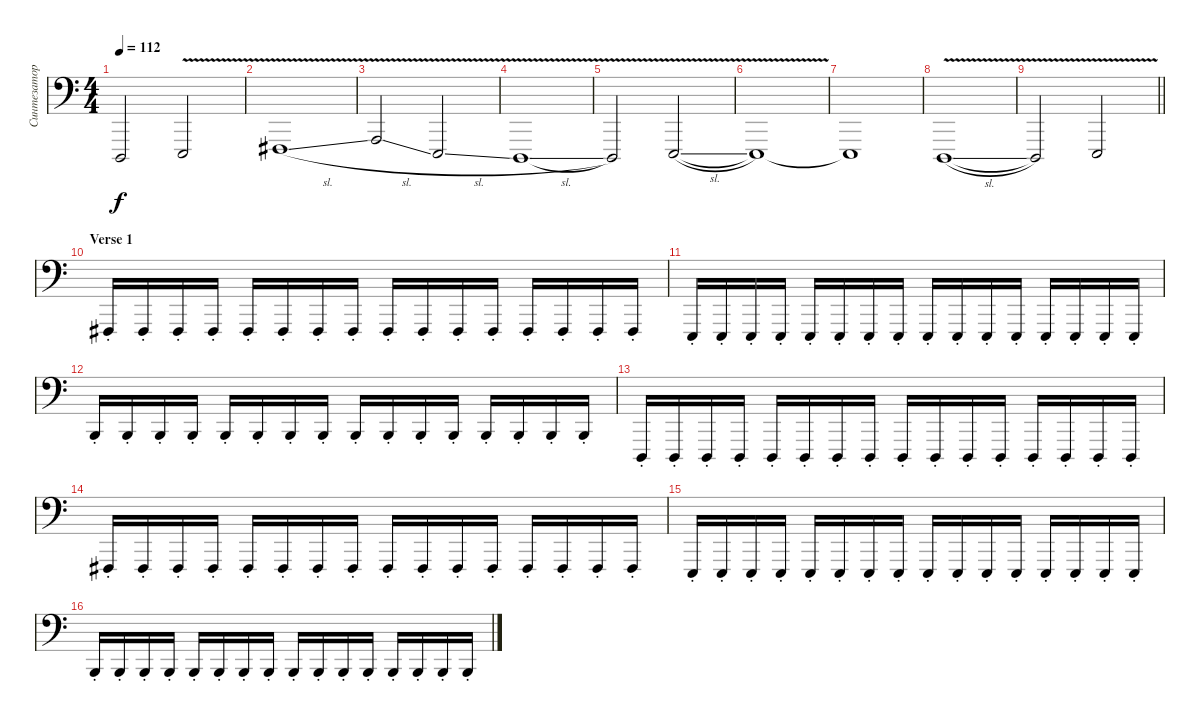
\track ("Синтезатор" "Синтезатор") {instrument lead2sawtooth}
\staff {score}
\tuning (E3 B2 G2 D2 A1 D1) {hide}
\ts (4 4)
\tempo 112
\clef f4
\ks c
0.6{t}.2{dy f} 2.6{v}.2 |
4.6{v sl}.1 |
7.6{v sl}.2 2.6{v sl}.2 |
0.6{v sl}.1 |
0.6{t}.2 2.6{v sl}.2 |
2.6{t}.1 |
2.6{t}.1 |
0.6{v sl}.1 |
\barLineRight lightlight
0.6{t}.2 2.6{v}.2 |
\section ("" "Verse 1")
4.6{st}.16 4.6{st}.16 4.6{st}.16 4.6{st}.16 4.6{st}.16 4.6{st}.16 4.6{st}.16 4.6{st}.16 4.6{st}.16 4.6{st}.16 4.6{st}.16 4.6{st}.16 4.6{st}.16 4.6{st}.16 4.6{st}.16 4.6{st}.16 |
2.6{st}.16 2.6{st}.16 2.6{st}.16 2.6{st}.16 2.6{st}.16 2.6{st}.16 2.6{st}.16 2.6{st}.16 2.6{st}.16 2.6{st}.16 2.6{st}.16 2.6{st}.16 2.6{st}.16 2.6{st}.16 2.6{st}.16 2.6{st}.16 |
9.6{st}.16 9.6{st}.16 9.6{st}.16 9.6{st}.16 9.6{st}.16 9.6{st}.16 9.6{st}.16 9.6{st}.16 9.6{st}.16 9.6{st}.16 9.6{st}.16 9.6{st}.16 9.6{st}.16 9.6{st}.16 9.6{st}.16 9.6{st}.16 |
0.6{st}.16 0.6{st}.16 0.6{st}.16 0.6{st}.16 0.6{st}.16 0.6{st}.16 0.6{st}.16 0.6{st}.16 0.6{st}.16 0.6{st}.16 0.6{st}.16 0.6{st}.16 0.6{st}.16 0.6{st}.16 0.6{st}.16 0.6{st}.16 |
4.6{st}.16 4.6{st}.16 4.6{st}.16 4.6{st}.16 4.6{st}.16 4.6{st}.16 4.6{st}.16 4.6{st}.16 4.6{st}.16 4.6{st}.16 4.6{st}.16 4.6{st}.16 4.6{st}.16 4.6{st}.16 4.6{st}.16 4.6{st}.16 |
2.6{st}.16 2.6{st}.16 2.6{st}.16 2.6{st}.16 2.6{st}.16 2.6{st}.16 2.6{st}.16 2.6{st}.16 2.6{st}.16 2.6{st}.16 2.6{st}.16 2.6{st}.16 2.6{st}.16 2.6{st}.16 2.6{st}.16 2.6{st}.16 |
9.6{st}.16 9.6{st}.16 9.6{st}.16 9.6{st}.16 9.6{st}.16 9.6{st}.16 9.6{st}.16 9.6{st}.16 9.6{st}.16 9.6{st}.16 9.6{st}.16 9.6{st}.16 9.6{st}.16 9.6{st}.16 9.6{st}.16 9.6{st}.16
